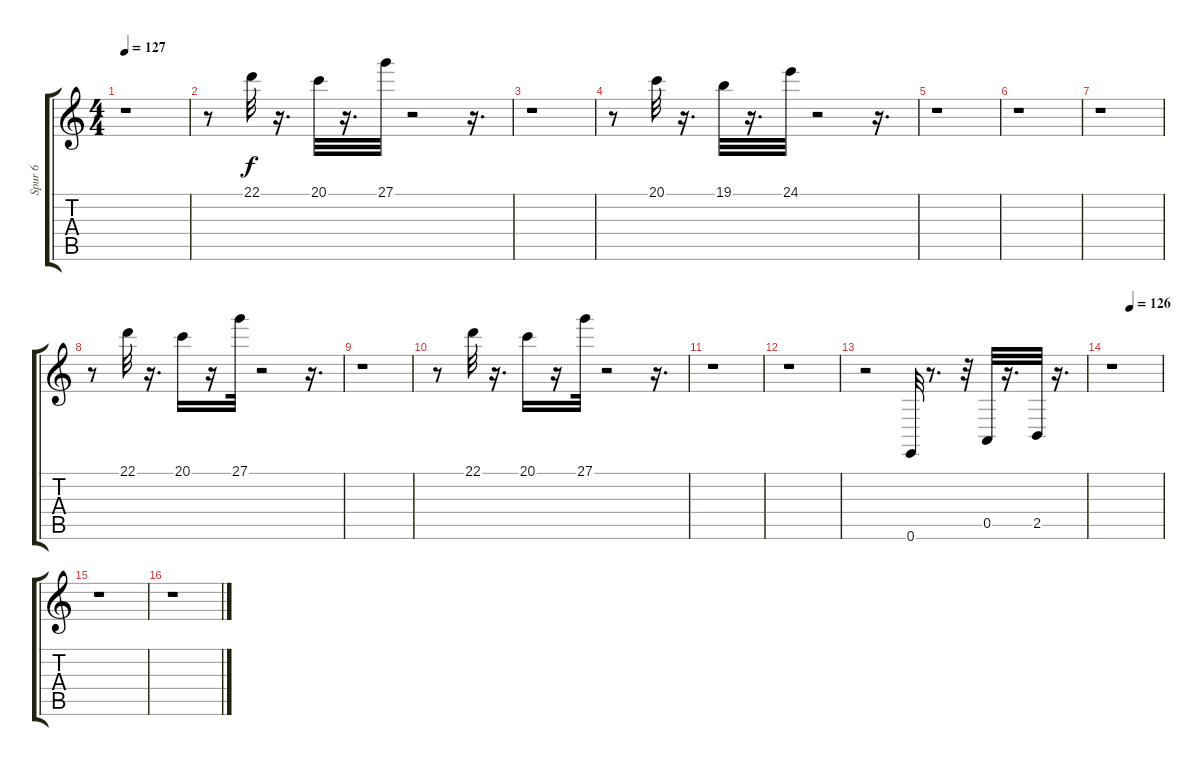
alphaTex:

\track ("Spur 6" "Spur 6") {instrument stringensemble2}
\staff {score tabs}
\tuning (E4 B3 G3 D3 A2 E2) {hide}
\ts (4 4)
\tempo 127
\clef g2
\ks c
r.1{dy f} |
r.8 22.1.32 r.16{d} 20.1.32 r.16{d} 27.1.32 r.2 r.16{d} |
r.1 |
r.8 20.1.32 r.16{d} 19.1.32 r.16{d} 24.1.32 r.2 r.16{d} |
r.1 |
r.1 |
r.1 |
r.8 22.1.32 r.16{d} 20.1.16 r.16 27.1.32 r.2 r.16{d} |
r.1 |
r.8 22.1.32 r.16{d} 20.1.16 r.16 27.1.32 r.2 r.16{d} |
r.1 |
r.1 |
r.2 0.6.32{instrument timpani} r.8{d} r.32 0.5.32 r.16{d} 2.5.32 r.16{d} |
\tempo (126 0.375)
r.1 |
r.1 |
r.1
